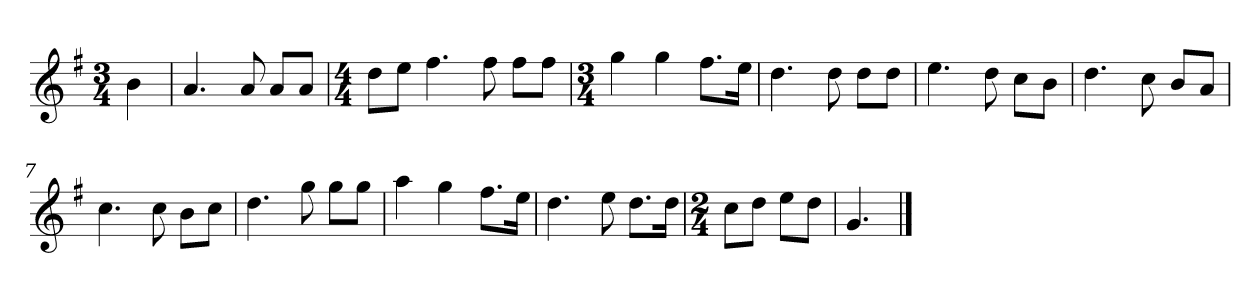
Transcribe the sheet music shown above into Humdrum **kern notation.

**kern
*part1
*staff1
*k[f#]
*M3/4
*MM120
=
4b
=1
4.a
8a
8aL
8aJ
=2
*M4/4
8ddL
8eeJ
4.ff#
8ff#
8ff#L
8ff#J
=3
*M3/4
4gg
4gg
8.ff#L
16eeJk
=4
4.dd
8dd
8ddL
8ddJ
=5
4.ee
8dd
8ccL
8bJ
=6
4.dd
8cc
8bL
8aJ
=7
4.cc
8cc
8bL
8ccJ
=8
4.dd
8gg
8ggL
8ggJ
=9
4aa
4gg
8.ff#L
16eeJk
=10
4.dd
8ee
8.ddL
16ddJk
=11
*M2/4
8ccL
8ddJ
8eeL
8ddJ
=12
4.g
==
*-
